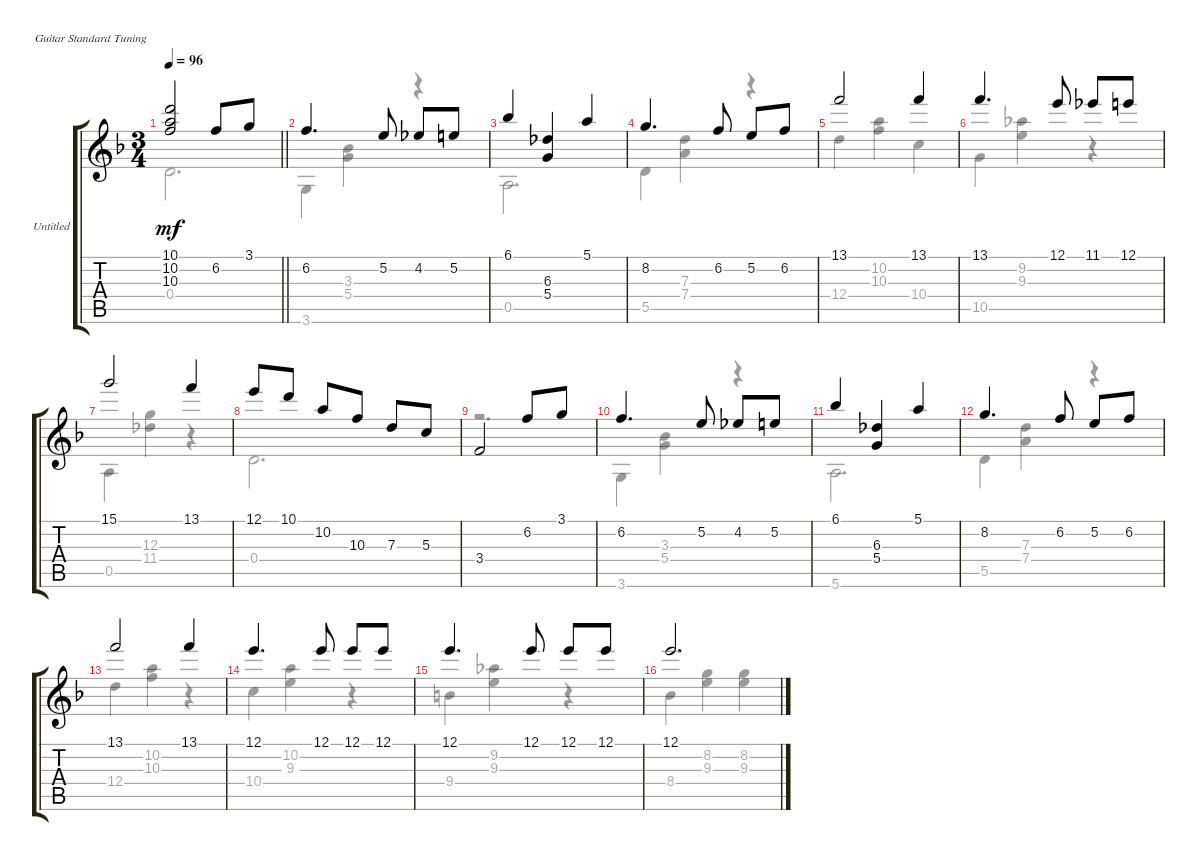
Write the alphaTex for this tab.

\bracketExtendMode groupsimilarinstruments
\firstSystemTrackNameOrientation horizontal
\otherSystemsTrackNameOrientation horizontal
\track ("Untitled" "Untitled") {instrument acousticguitarnylon}
\staff {score tabs}
\tuning (E4 B3 G3 D3 A2 E2)
\voice
\ts (3 4)
\tempo 96
\clef g2
\barLineRight lightlight
\ks dminor
(10.1 10.2 10.3).2{dy mf} 6.2.8 3.1.8 |
6.2.4{d} 5.2.8 4.2.8 5.2.8 |
6.1.4 (6.3 5.4).4 5.1.4 |
8.2.4{d} 6.2.8 5.2.8 6.2.8 |
13.1.2 13.1.4 |
13.1.4{d} 12.1.8 11.1.8 12.1.8 |
15.1.2 13.1.4 |
12.1.8 10.1.8 10.2.8 10.3.8 7.3.8 5.3.8 |
3.4.2 6.2.8 3.1.8 |
6.2.4{d} 5.2.8 4.2.8 5.2.8 |
6.1.4 (6.3 5.4).4 5.1.4 |
8.2.4{d} 6.2.8 5.2.8 6.2.8 |
13.1.2 13.1.4 |
12.1.4{d} 12.1.8 12.1.8 12.1.8 |
12.1.4{d} 12.1.8 12.1.8 12.1.8 |
12.1.2{d}
\voice
\clef g2
\ottava regular
\simile none
\barLineRight lightlight
\ks dminor
0.4.2{d dy mf} |
3.6.4 (3.3 5.4).4 r.4 |
0.5.2{d} |
5.5.4 (7.3 7.4).4 r.4 |
12.4.4 (10.2 10.3).4 10.4.4 |
10.5.4 (9.2 9.3).4 r.4 |
0.5.4 (12.3 11.4).4 r.4 |
0.4.2{d} |
r.2{d} |
3.6.4 (3.3 5.4).4 r.4 |
5.6.2{d} |
5.5.4 (7.3 7.4).4 r.4 |
12.4.4 (10.2 10.3).4 r.4 |
10.4.4 (10.2 9.3).4 r.4 |
9.4.4 (9.2 9.3).4 r.4 |
8.4.4 (8.2 9.3).4 (8.2 9.3).4
